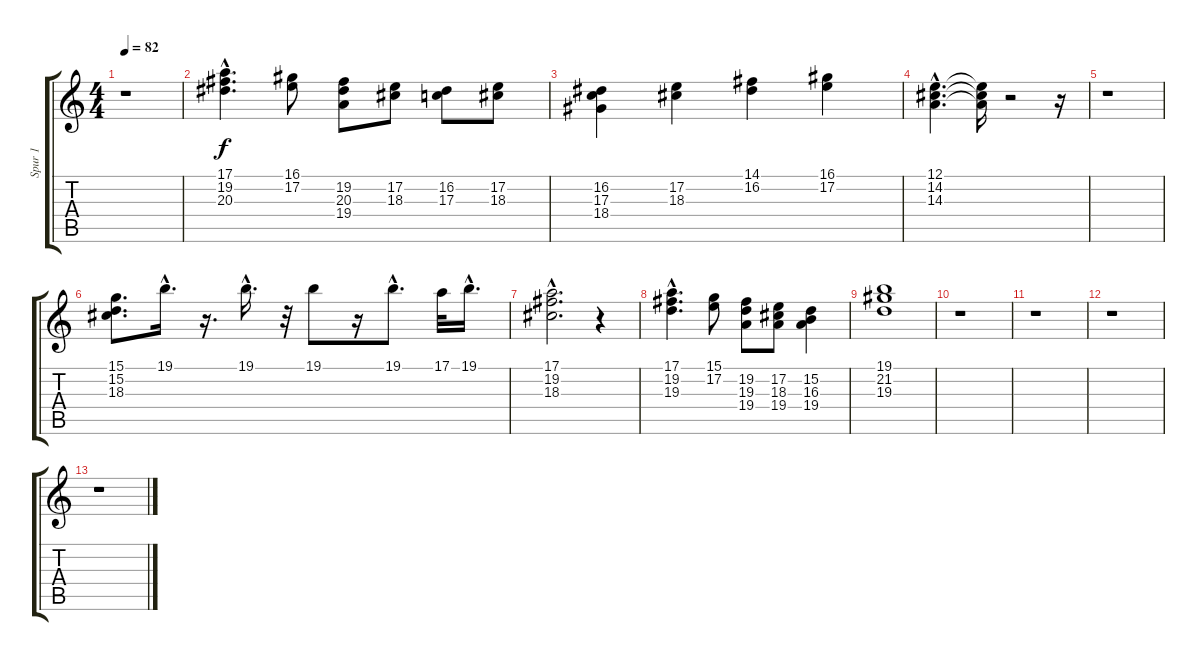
\track ("Spur 1" "Spur 1") {instrument lead6voice}
\staff {score tabs}
\tuning (E4 B3 G3 D3 A2 E2) {hide}
\ts (4 4)
\tempo 82
\clef g2
\ks c
r.1{dy f} |
(17.1{hac} 19.2{hac} 20.3).4{d} (16.1 17.2).8 (19.2 20.3 19.4).8 (17.2 18.3).8 (16.2 17.3).8 (17.2 18.3).8 |
(16.2 17.3 18.4).4 (17.2 18.3).4 (14.1 16.2).4 (16.1 17.2).4 |
(12.1{hac} 14.2{hac} 14.3{hac}).4{d} (12.1{t} 14.2{t} 14.3{t}).16 r.2 r.16 |
r.1 |
(15.1 15.2 18.3).8{d} 19.1{hac}.16{d} r.16{d} 19.1{hac}.16{d} r.32 19.1.8 r.16 19.1{hac}.8{d} 17.1.32 19.1{hac}.16{d} |
(17.1{hac} 19.2{hac} 18.3{hac}).2{d} r.4 |
(17.1{hac} 19.2{hac} 19.3).4{d} (15.1 17.2).8 (19.2 19.3 19.4).8 (17.2 18.3 19.4).8 (15.2 16.3 19.4).4 |
(19.1 21.2 19.3).1 |
r.1 |
r.1 |
r.1 |
r.1
